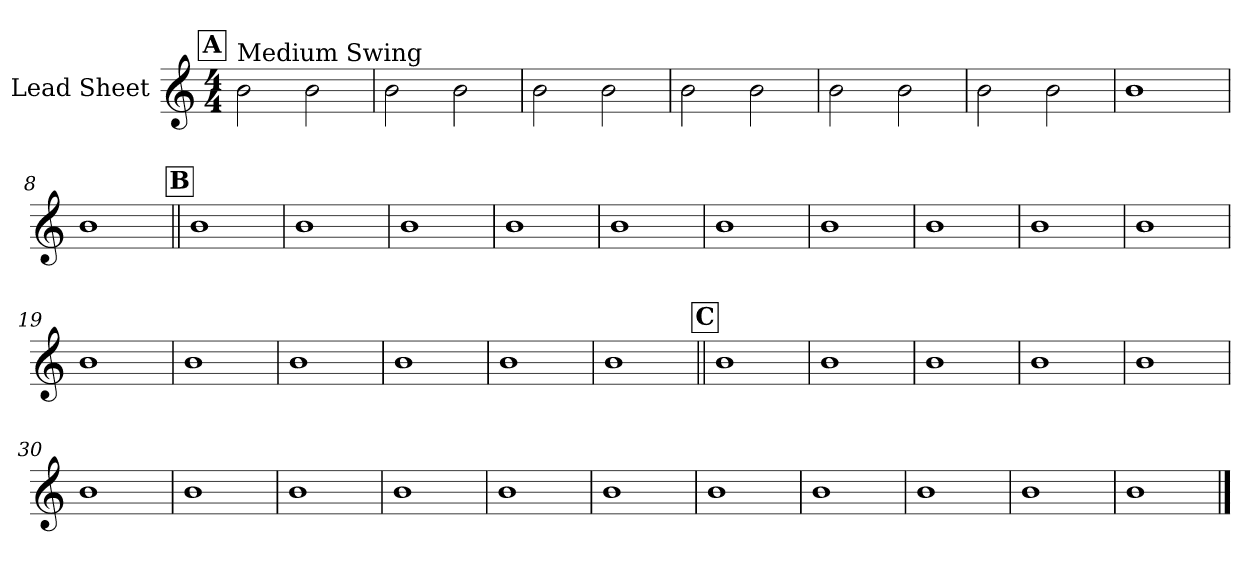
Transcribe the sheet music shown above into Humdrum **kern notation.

**kern
*part1
*staff1
*I"Lead Sheet
*clefG2
*k[]
*M4/4
!!LO:REH:place=s1:a:fs=14:t=A
=1
!LO:TX:a:t=Medium Swing
2b\
2b\
=2
2b\
2b\
=3
2b\
2b\
=4
2b\
2b\
!!LO:LB:g=z
=5
2b\
2b\
=6
2b\
2b\
=7
1b
=8
1b
!!LO:LB:g=z
!!LO:REH:place=s1:a:fs=14:t=B
=9||
1b
=10
1b
=11
1b
=12
1b
!!LO:LB:g=z
=13
1b
=14
1b
=15
1b
=16
1b
!!LO:LB:g=z
=17
1b
=18
1b
=19
1b
=20
1b
!!LO:LB:g=z
=21
1b
=22
1b
=23
1b
=24
1b
!!LO:LB:g=z
!!LO:REH:place=s1:a:fs=14:t=C
=25||
1b
=26
1b
=27
1b
=28
1b
!!LO:LB:g=z
=29
1b
=30
1b
=31
1b
=32
1b
!!LO:LB:g=z
=33
1b
=34
1b
=35
1b
=36
1b
!!LO:LB:g=z
=37
1b
=38
1b
=39
1b
=40
1b
==
*-
